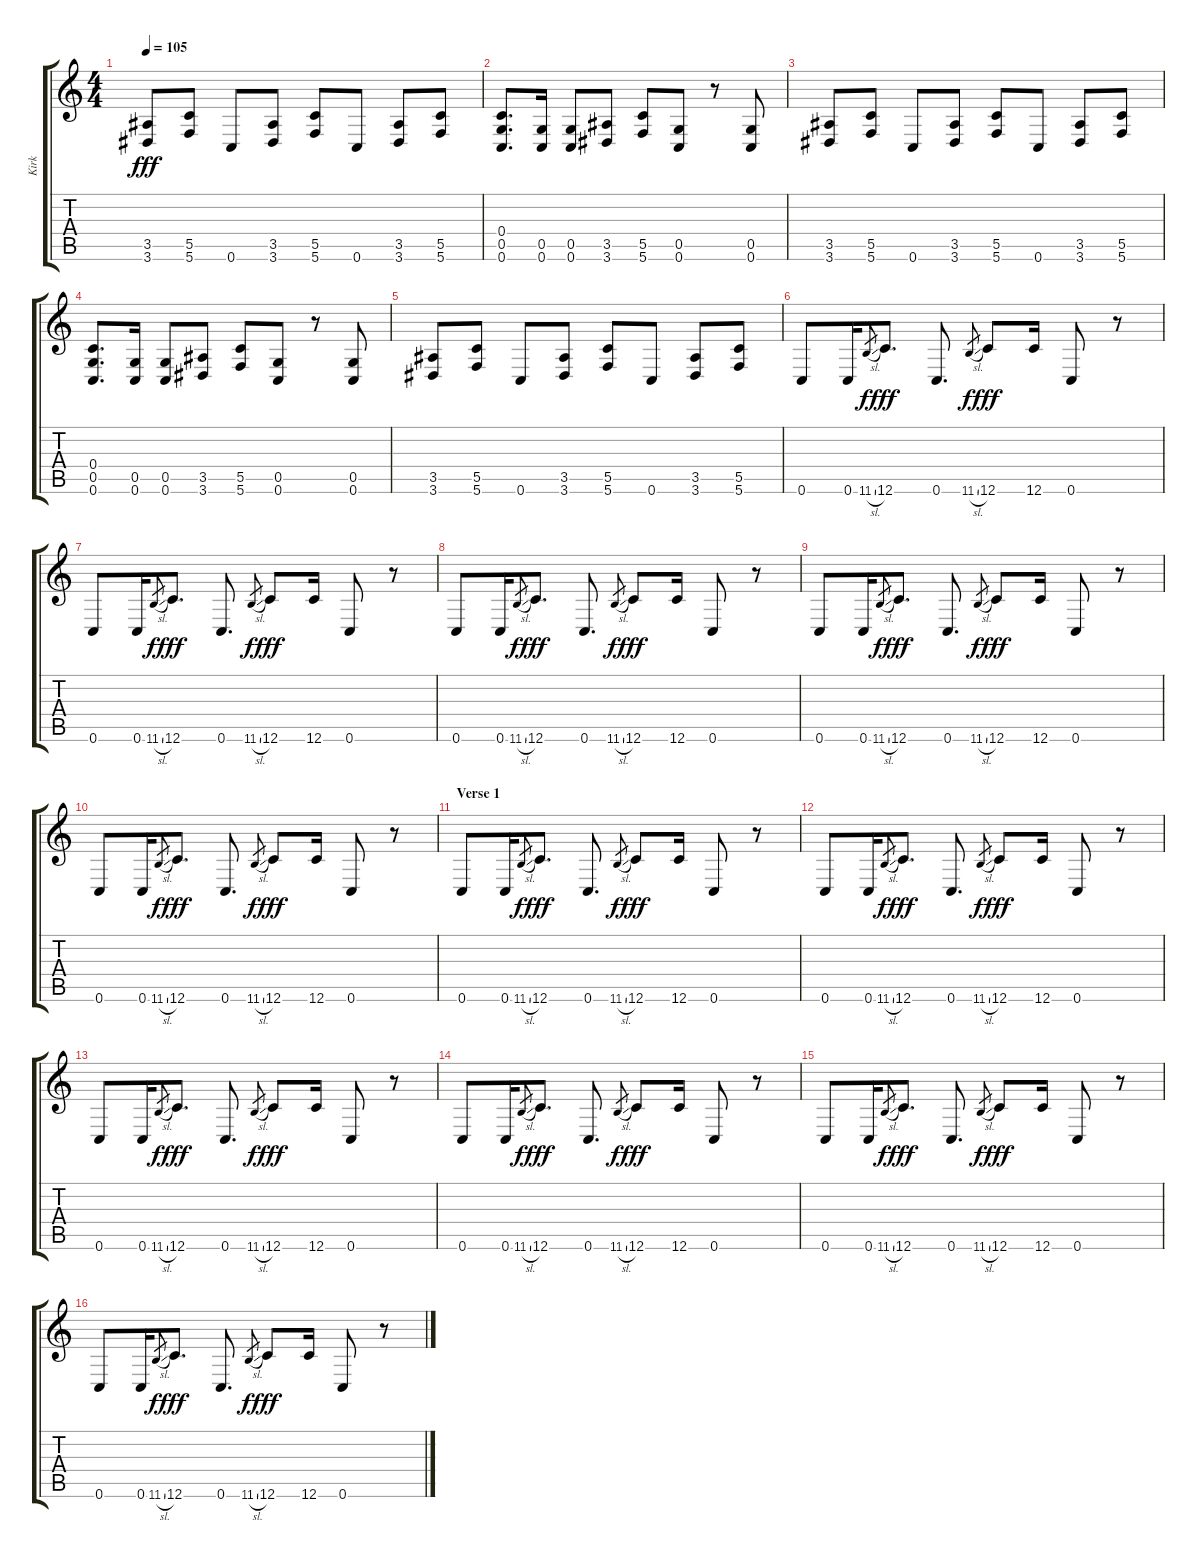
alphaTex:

\track ("Kirk" "Kirk") {instrument overdrivenguitar}
\staff {score tabs}
\tuning (D4 A3 F3 C3 G2 C2) {hide}
\ts (4 4)
\tempo 105
\clef g2
\ks c
(3.5 3.6).8{dy fff} (5.5 5.6).8 0.6.8 (3.5 3.6).8 (5.5 5.6).8 0.6.8 (3.5 3.6).8 (5.5 5.6).8 |
(0.4 0.5 0.6).8{d} (0.5 0.6).16 (0.5 0.6).8 (3.5 3.6).8 (5.5 5.6).8 (0.5 0.6).8 r.8 (0.5 0.6).8 |
(3.5 3.6).8 (5.5 5.6).8 0.6.8 (3.5 3.6).8 (5.5 5.6).8 0.6.8 (3.5 3.6).8 (5.5 5.6).8 |
(0.4 0.5 0.6).8{d} (0.5 0.6).16 (0.5 0.6).8 (3.5 3.6).8 (5.5 5.6).8 (0.5 0.6).8 r.8 (0.5 0.6).8 |
(3.5 3.6).8 (5.5 5.6).8 0.6.8 (3.5 3.6).8 (5.5 5.6).8 0.6.8 (3.5 3.6).8 (5.5 5.6).8 |
0.6.8 0.6.16 11.6{sl}.8{gr dy f} 12.6.8{d dy fff} 0.6.8{d} 11.6{sl}.8{gr dy f} 12.6.8{dy fff} 12.6.16 0.6.8 r.8 |
0.6.8 0.6.16 11.6{sl}.8{gr dy f} 12.6.8{d dy fff} 0.6.8{d} 11.6{sl}.8{gr dy f} 12.6.8{dy fff} 12.6.16 0.6.8 r.8 |
0.6.8 0.6.16 11.6{sl}.8{gr dy f} 12.6.8{d dy fff} 0.6.8{d} 11.6{sl}.8{gr dy f} 12.6.8{dy fff} 12.6.16 0.6.8 r.8 |
0.6.8 0.6.16 11.6{sl}.8{gr dy f} 12.6.8{d dy fff} 0.6.8{d} 11.6{sl}.8{gr dy f} 12.6.8{dy fff} 12.6.16 0.6.8 r.8 |
0.6.8 0.6.16 11.6{sl}.8{gr dy f} 12.6.8{d dy fff} 0.6.8{d} 11.6{sl}.8{gr dy f} 12.6.8{dy fff} 12.6.16 0.6.8 r.8 |
\section ("" "Verse 1")
0.6.8 0.6.16 11.6{sl}.8{gr dy f} 12.6.8{d dy fff} 0.6.8{d} 11.6{sl}.8{gr dy f} 12.6.8{dy fff} 12.6.16 0.6.8 r.8 |
0.6.8 0.6.16 11.6{sl}.8{gr dy f} 12.6.8{d dy fff} 0.6.8{d} 11.6{sl}.8{gr dy f} 12.6.8{dy fff} 12.6.16 0.6.8 r.8 |
0.6.8 0.6.16 11.6{sl}.8{gr dy f} 12.6.8{d dy fff} 0.6.8{d} 11.6{sl}.8{gr dy f} 12.6.8{dy fff} 12.6.16 0.6.8 r.8 |
0.6.8 0.6.16 11.6{sl}.8{gr dy f} 12.6.8{d dy fff} 0.6.8{d} 11.6{sl}.8{gr dy f} 12.6.8{dy fff} 12.6.16 0.6.8 r.8 |
0.6.8 0.6.16 11.6{sl}.8{gr dy f} 12.6.8{d dy fff} 0.6.8{d} 11.6{sl}.8{gr dy f} 12.6.8{dy fff} 12.6.16 0.6.8 r.8 |
0.6.8 0.6.16 11.6{sl}.8{gr dy f} 12.6.8{d dy fff} 0.6.8{d} 11.6{sl}.8{gr dy f} 12.6.8{dy fff} 12.6.16 0.6.8 r.8
